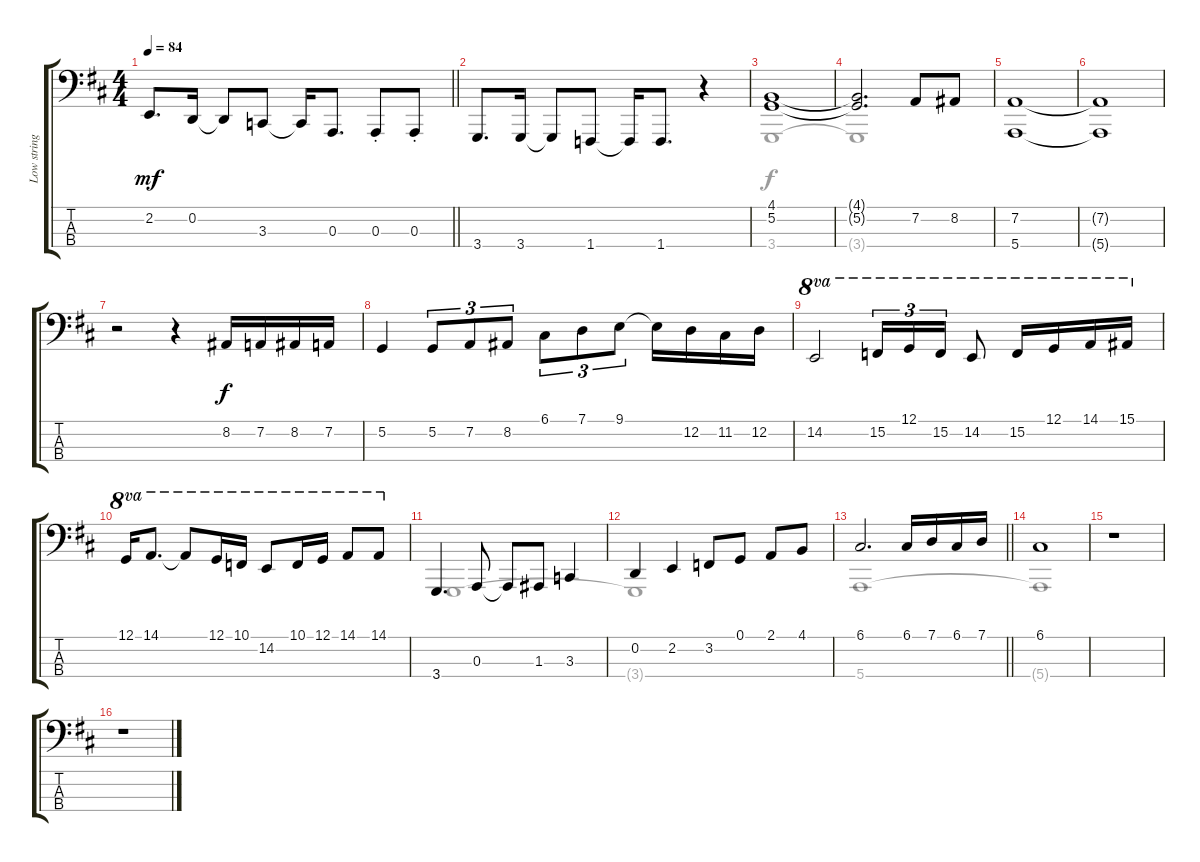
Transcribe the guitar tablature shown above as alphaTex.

\track ("Low strings" "Low string") {instrument stringensemble1}
\staff {score tabs}
\tuning (G2 D2 A1 E1) {hide}
\voice
\ts (4 4)
\tempo 84
\clef f4
\barLineRight lightlight
\ks d
2.2.8{d dy mf} 0.2.16 0.2{t}.8 3.3.8 3.3{t}.16 0.3.8{d} 0.3{st}.8 0.3{st}.8 |
3.4.8{d} 3.4.16 3.4{t}.8 1.4.8 1.4{t}.16 1.4.8{d} r.4 |
(4.1 5.2).1 |
(4.1{t} 5.2{t}).2{d} 7.2.8 8.2.8 |
(7.2 5.4).1 |
(7.2{t} 5.4{t}).1 |
r.2 r.4 8.2.16{dy f} 7.2.16 8.2.16 7.2.16 |
5.2.4 5.2.8{tu (3 2)} 7.2.8{tu (3 2)} 8.2.8{tu (3 2)} 6.1.8{tu (3 2)} 7.1.8{tu (3 2)} 9.1.8{tu (3 2)} 9.1{t}.16 12.2.16 11.2.16 12.2.16 |
14.2.2{ot 8va} 15.2.16{tu (3 2) ot 8va} 12.1.16{tu (3 2) ot 8va} 15.2.16{tu (3 2) ot 8va} 14.2.8{ot 8va} 15.2.16{ot 8va} 12.1.16{ot 8va} 14.1.16{ot 8va} 15.1.16{ot 8va} |
12.1.16{ot 8va} 14.1.8{d ot 8va} 14.1{t}.8{ot 8va} 12.1.16{ot 8va} 10.1.16{ot 8va} 14.2.8{ot 8va} 10.1.16{ot 8va} 12.1.16{ot 8va} 14.1.8{ot 8va} 14.1.8{ot 8va} |
3.4.4{d} 0.3.8 0.3{t}.8 1.3.8 3.3.4 |
0.2.4 2.2.4 3.2.8 0.1.8 2.1.8 4.1.8 |
\barLineRight lightlight
6.1.2{d} 6.1.16 7.1.16 6.1.16 7.1.16 |
6.1.1 |
r.1 |
r.1
\voice
\clef f4
\ottava regular
\simile none
\barLineRight lightlight
\ks d
|
|
3.4.1 |
3.4{t}.1 |
|
|
|
|
|
|
3.4.1{dy f} |
3.4{t}.1 |
\barLineRight lightlight
5.4.1 |
5.4{t}.1 |
|
